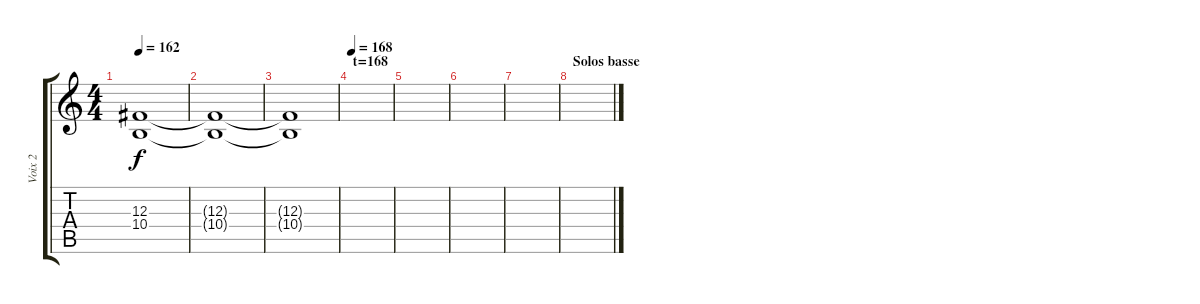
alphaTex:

\track ("Voix 2" "Voix 2") {instrument choiraahs}
\staff {score tabs}
\tuning (Eb4 Bb3 Gb3 Db3 Ab2 Eb2) {hide}
\ts (4 4)
\tempo 162
\clef g2
\ks c
(12.3{t} 10.4{t}).1{dy f} |
(12.3{t} 10.4{t}).1 |
(12.3{t} 10.4{t}).1 |
\section ("" "t=168")
\tempo 168
|
|
|
|
\section ("" "Solos basse")
